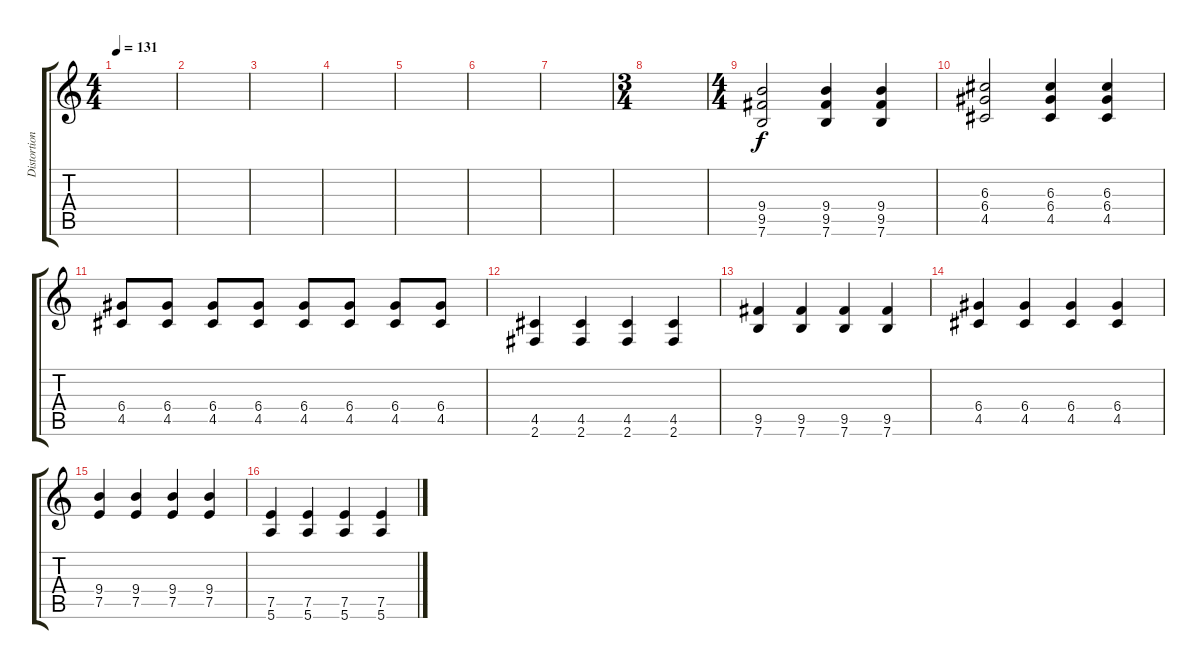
\track ("Distortion-Guitar" "Distortion") {instrument distortionguitar}
\staff {score tabs}
\tuning (E4 B3 G3 D3 A2 E2) {hide}
\ts (4 4)
\tempo 131
\clef g2
\ks c
|
|
|
|
|
|
|
\ts (3 4)
|
\ts (4 4)
(9.4 9.5 7.6).2 (9.4 9.5 7.6).4 (9.4 9.5 7.6).4 |
(6.3 6.4 4.5).2 (6.3 6.4 4.5).4 (6.3 6.4 4.5).4 |
(6.4 4.5).8 (6.4 4.5).8 (6.4 4.5).8 (6.4 4.5).8 (6.4 4.5).8 (6.4 4.5).8 (6.4 4.5).8 (6.4 4.5).8 |
(4.5 2.6).4 (4.5 2.6).4 (4.5 2.6).4 (4.5 2.6).4 |
(9.5 7.6).4 (9.5 7.6).4 (9.5 7.6).4 (9.5 7.6).4 |
(6.4 4.5).4 (6.4 4.5).4 (6.4 4.5).4 (6.4 4.5).4 |
(9.4 7.5).4 (9.4 7.5).4 (9.4 7.5).4 (9.4 7.5).4 |
(7.5 5.6).4 (7.5 5.6).4 (7.5 5.6).4 (7.5 5.6).4
